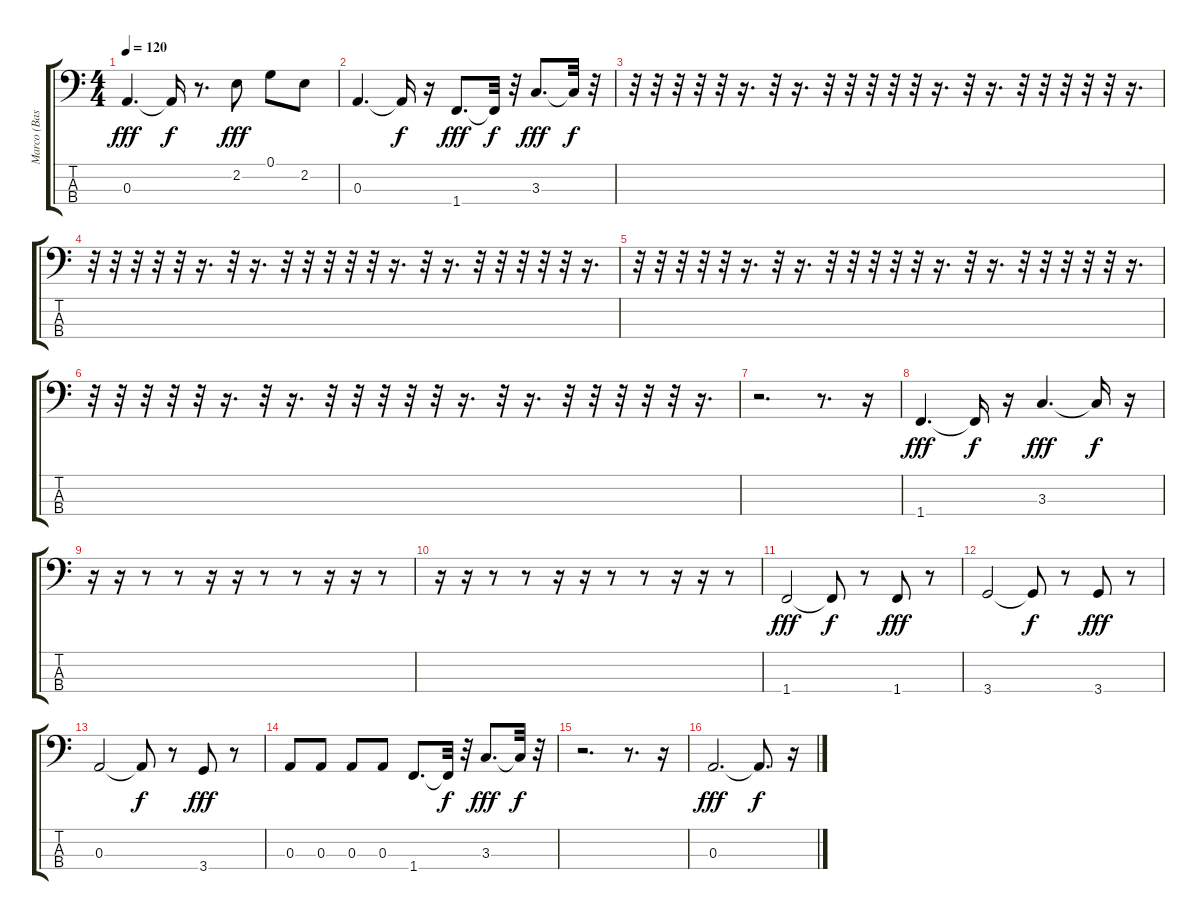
\track ("Marco (Bass)" "Marco (Bas") {instrument electricbasspick}
\staff {score tabs}
\tuning (G2 D2 A1 E1) {hide}
\ts (4 4)
\tempo 120
\clef f4
\ks c
0.3.4{d dy fff} 0.3{t}.16{dy f} r.8{d} 2.2.8{dy fff} 0.1.8 2.2.8 |
0.3.4{d} 0.3{t}.16{dy f} r.16 1.4.8{d dy fff} 1.4{t}.32{dy f} r.32 3.3.8{d dy fff} 3.3{t}.32{dy f} r.32 |
r.32 r.32 r.32 r.32 r.32 r.16{d} r.32 r.16{d} r.32 r.32 r.32 r.32 r.32 r.16{d} r.32 r.16{d} r.32 r.32 r.32 r.32 r.32 r.16{d} |
r.32 r.32 r.32 r.32 r.32 r.16{d} r.32 r.16{d} r.32 r.32 r.32 r.32 r.32 r.16{d} r.32 r.16{d} r.32 r.32 r.32 r.32 r.32 r.16{d} |
r.32 r.32 r.32 r.32 r.32 r.16{d} r.32 r.16{d} r.32 r.32 r.32 r.32 r.32 r.16{d} r.32 r.16{d} r.32 r.32 r.32 r.32 r.32 r.16{d} |
r.32 r.32 r.32 r.32 r.32 r.16{d} r.32 r.16{d} r.32 r.32 r.32 r.32 r.32 r.16{d} r.32 r.16{d} r.32 r.32 r.32 r.32 r.32 r.16{d} |
r.2{d} r.8{d} r.16 |
1.4.4{d dy fff} 1.4{t}.16{dy f} r.16 3.3.4{d dy fff} 3.3{t}.16{dy f} r.16 |
r.16 r.16 r.8 r.8 r.16 r.16 r.8 r.8 r.16 r.16 r.8 |
r.16 r.16 r.8 r.8 r.16 r.16 r.8 r.8 r.16 r.16 r.8 |
1.4.2{dy fff} 1.4{t}.8{dy f} r.8 1.4.8{dy fff} r.8 |
3.4.2 3.4{t}.8{dy f} r.8 3.4.8{dy fff} r.8 |
0.3.2 0.3{t}.8{dy f} r.8 3.4.8{dy fff} r.8 |
0.3.8 0.3.8 0.3.8 0.3.8 1.4.8{d} 1.4{t}.32{dy f} r.32 3.3.8{d dy fff} 3.3{t}.32{dy f} r.32 |
r.2{d} r.8{d} r.16 |
0.3.2{d dy fff} 0.3{t}.8{d dy f} r.16
